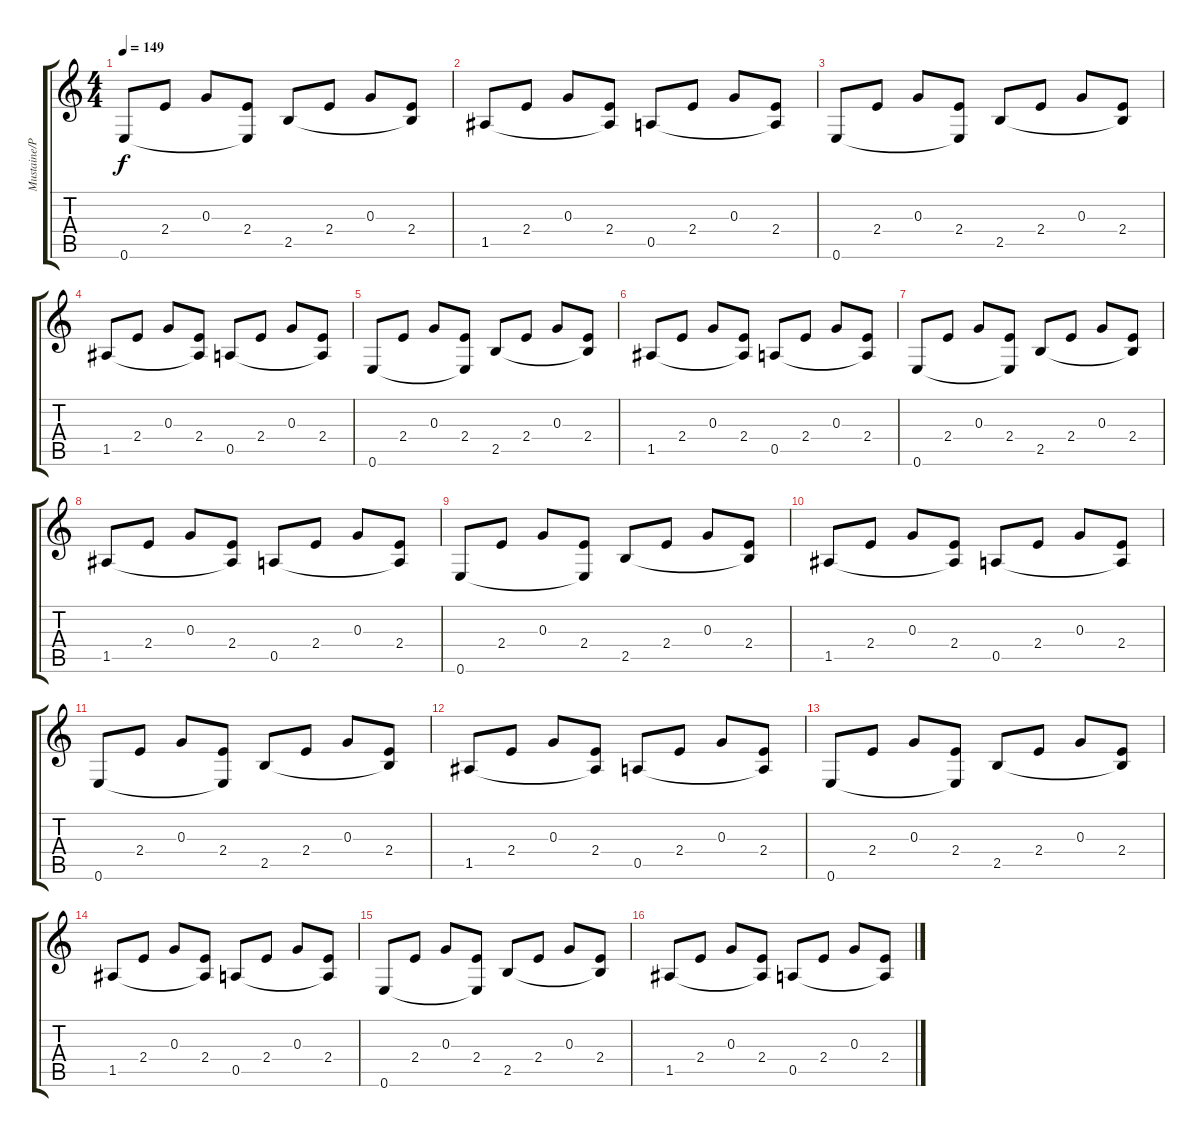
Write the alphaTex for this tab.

\track ("Mustaine/Pitrelli" "Mustaine/P") {instrument acousticguitarsteel}
\staff {score tabs}
\tuning (E4 B3 G3 D3 A2 E2) {hide}
\ts (4 4)
\tempo 149
\clef g2
\ks c
0.6.8{dy f} 2.4.8 0.3.8 (2.4 0.6{t}).8 2.5.8 2.4.8 0.3.8 (2.4 2.5{t}).8 |
1.5.8 2.4.8 0.3.8 (2.4 1.5{t}).8 0.5.8 2.4.8 0.3.8 (2.4 0.5{t}).8 |
0.6.8 2.4.8 0.3.8 (2.4 0.6{t}).8 2.5.8 2.4.8 0.3.8 (2.4 2.5{t}).8 |
1.5.8 2.4.8 0.3.8 (2.4 1.5{t}).8 0.5.8 2.4.8 0.3.8 (2.4 0.5{t}).8 |
0.6.8 2.4.8 0.3.8 (2.4 0.6{t}).8 2.5.8 2.4.8 0.3.8 (2.4 2.5{t}).8 |
1.5.8 2.4.8 0.3.8 (2.4 1.5{t}).8 0.5.8 2.4.8 0.3.8 (2.4 0.5{t}).8 |
0.6.8 2.4.8 0.3.8 (2.4 0.6{t}).8 2.5.8 2.4.8 0.3.8 (2.4 2.5{t}).8 |
1.5.8 2.4.8 0.3.8 (2.4 1.5{t}).8 0.5.8 2.4.8 0.3.8 (2.4 0.5{t}).8 |
0.6.8 2.4.8 0.3.8 (2.4 0.6{t}).8 2.5.8 2.4.8 0.3.8 (2.4 2.5{t}).8 |
1.5.8 2.4.8 0.3.8 (2.4 1.5{t}).8 0.5.8 2.4.8 0.3.8 (2.4 0.5{t}).8 |
0.6.8 2.4.8 0.3.8 (2.4 0.6{t}).8 2.5.8 2.4.8 0.3.8 (2.4 2.5{t}).8 |
1.5.8 2.4.8 0.3.8 (2.4 1.5{t}).8 0.5.8 2.4.8 0.3.8 (2.4 0.5{t}).8 |
0.6.8 2.4.8 0.3.8 (2.4 0.6{t}).8 2.5.8 2.4.8 0.3.8 (2.4 2.5{t}).8 |
1.5.8 2.4.8 0.3.8 (2.4 1.5{t}).8 0.5.8 2.4.8 0.3.8 (2.4 0.5{t}).8 |
0.6.8 2.4.8 0.3.8 (2.4 0.6{t}).8 2.5.8 2.4.8 0.3.8 (2.4 2.5{t}).8 |
1.5.8 2.4.8 0.3.8 (2.4 1.5{t}).8 0.5.8 2.4.8 0.3.8 (2.4 0.5{t}).8
